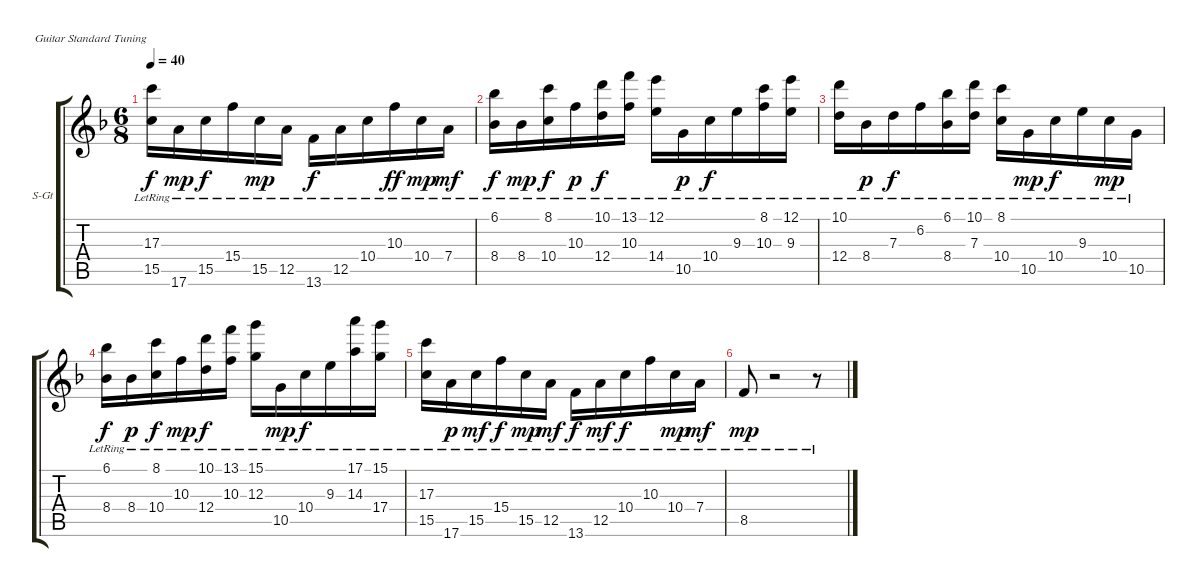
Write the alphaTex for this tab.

\defaultSystemsLayout 4
\bracketExtendMode groupsimilarinstruments
\firstSystemTrackNameOrientation horizontal
\otherSystemsTrackNameOrientation horizontal
\track ("Steel Guitar" "S-Gt") {instrument acousticguitarsteel}
\staff {score tabs}
\tuning (E4 B3 G3 D3 A2 E2)
\ts (6 8)
\tempo 40
\clef g2
\ks f
(17.3{lr} 15.5{lr}).16{dy f} 17.6{lr}.16{dy mp} 15.5{lr}.16{dy f} 15.4{lr}.16 15.5{lr}.16{dy mp} 12.5{lr}.16 13.6{lr}.16{dy f} 12.5{lr}.16 10.4{lr}.16 10.3{lr}.16{dy ff} 10.4{lr}.16{dy mp} 7.4{lr}.16{dy mf} |
(6.1{lr} 8.4{lr}).16{dy f} 8.4{lr}.16{dy mp} (8.1{lr} 10.4{lr}).16{dy f} 10.3{lr}.16{dy p} (10.1{lr} 12.4{lr}).16{dy f} (13.1{lr} 10.3{lr}).16 (12.1{lr} 14.4{lr}).16 10.5{lr}.16{dy p} 10.4{lr}.16{dy f} 9.3{lr}.16 (8.1{lr} 10.3{lr}).16 (12.1{lr} 9.3{lr}).16 |
(10.1{lr} 12.4{lr}).16 8.4{lr}.16{dy p} 7.3{lr}.16{dy f} 6.2{lr}.16 (6.1{lr} 8.4{lr}).16 (10.1{lr} 7.3{lr}).16 (8.1{lr} 10.4{lr}).16 10.5{lr}.16{dy mp} 10.4{lr}.16{dy f} 9.3{lr}.16 10.4{lr}.16{dy mp} 10.5{lr}.16 |
(6.1{lr} 8.4{lr}).16{dy f} 8.4{lr}.16{dy p} (8.1{lr} 10.4{lr}).16{dy f} 10.3{lr}.16{dy mp} (10.1{lr} 12.4{lr}).16{dy f} (13.1{lr} 10.3{lr}).16 (15.1{lr} 12.3{lr}).16 10.5{lr}.16{dy mp} 10.4{lr}.16{dy f} 9.3{lr}.16 (17.1{lr} 14.3{lr}).16 (15.1{lr} 17.4{lr}).16 |
(17.3{lr} 15.5{lr}).16 17.6{lr}.16{dy p} 15.5{lr}.16{dy mf} 15.4{lr}.16{dy f} 15.5{lr}.16{dy mp} 12.5{lr}.16{dy mf} 13.6{lr}.16{dy f} 12.5{lr}.16{dy mf} 10.4{lr}.16{dy f} 10.3{lr}.16 10.4{lr}.16{dy mp} 7.4{lr}.16{dy mf} |
8.5{lr}.8{dy mp} r.2 r.8
